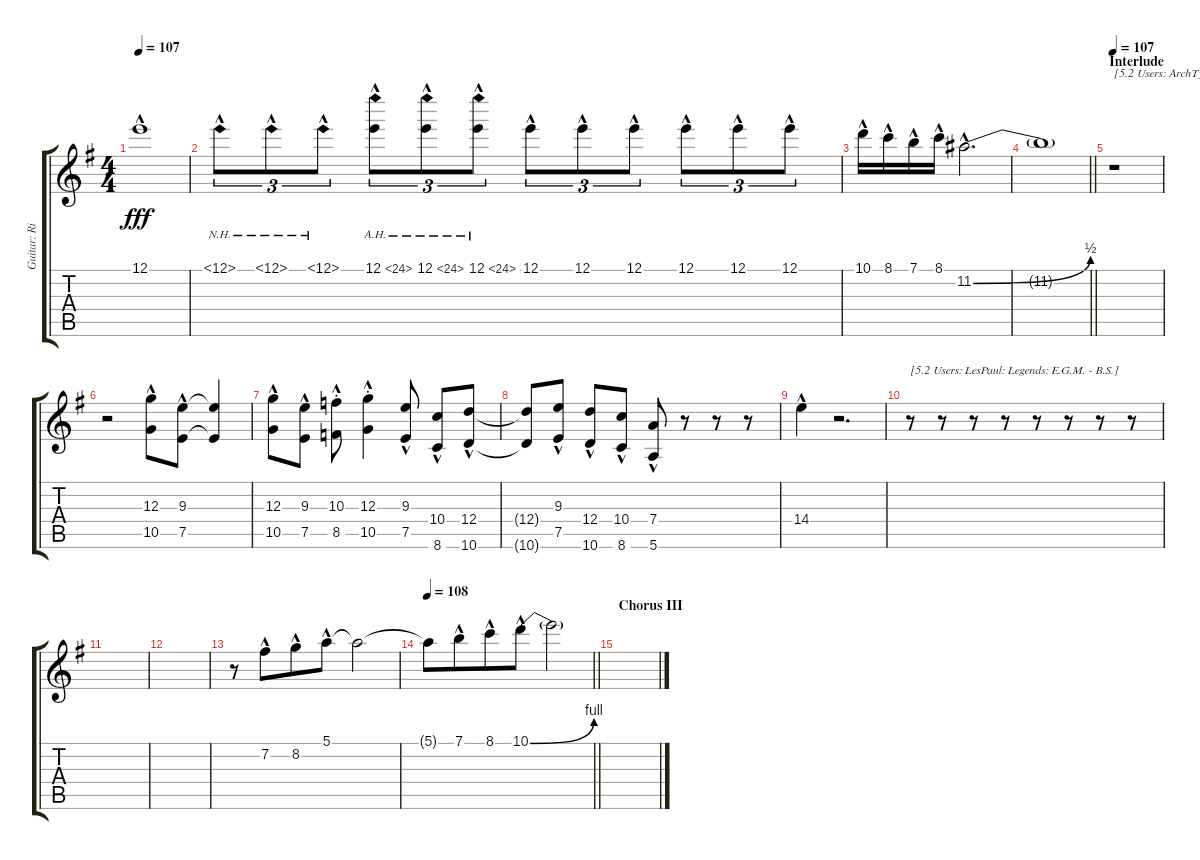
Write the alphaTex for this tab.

\track ("Guitar: Rik" "Guitar: Ri") {instrument overdrivenguitar}
\staff {score tabs}
\tuning (E4 B3 G3 D3 A2 E2) {hide}
\ts (4 4)
\tempo 107
\clef g2
\ks g
12.1{hac}.1{dy fff} |
12.1{nh hac}.8{tu (3 2)} 12.1{nh hac}.8{tu (3 2)} 12.1{nh hac}.8{tu (3 2)} 12.1{ah 12 hac}.8{tu (3 2)} 12.1{ah 12 hac}.8{tu (3 2)} 12.1{ah 12 hac}.8{tu (3 2)} 12.1{hac}.8{tu (3 2)} 12.1{hac}.8{tu (3 2)} 12.1{hac}.8{tu (3 2)} 12.1{hac}.8{tu (3 2)} 12.1{hac}.8{tu (3 2)} 12.1{hac}.8{tu (3 2)} |
10.1{hac}.16 8.1{hac}.16{beam merge} 7.1{hac}.16 8.1{hac}.16 11.2{be (bend 0 0 60 2) hac}.2{d} |
\barLineRight lightlight
11.2{t}.1 |
\section ("" "Interlude")
\tempo 107
r.1{txt "[5.2 Users: ArchType: Amp: A.C. - Chorus]" volume 16 instrument electricguitarjazz} |
r.2 (12.3{hac} 10.5{hac}).8 (9.3{hac} 7.5{hac}).8 (9.3{t} 7.5{t}).4 |
(12.3{hac} 10.5{hac}).8 (9.3{hac} 7.5{hac}).8 (10.3{hac st} 8.5{hac}).8 (12.3{hac st} 10.5{hac}).4 (9.3{hac} 7.5{hac}).8 (10.4{hac} 8.6{hac}).8 (12.4{hac} 10.6{hac}).8 |
(12.4{t} 10.6{t}).8 (9.3{hac} 7.5{hac}).8 (12.4{hac} 10.6{hac}).8 (10.4{hac} 8.6{hac}).8 (7.4{hac} 5.6{hac}).8 r.8 r.8 r.8 |
14.4{hac}.4 r.2{d} |
r.8{txt "[5.2 Users: LesPaul: Legends: E.G.M. - B.S.]" volume 16 instrument overdrivenguitar} r.8 r.8 r.8 r.8 r.8 r.8 r.8 |
|
|
r.8 7.2{hac}.8{beam merge} 8.2{hac}.8 5.1{hac}.8 5.1{t}.2 |
\tempo 108
\barLineRight lightlight
5.1{t}.8 7.1{hac}.8{beam merge} 8.1{hac}.8 10.1{be (bend 0 0 60 4) hac}.8 10.1{t}.2 |
\section ("" "Chorus III")
